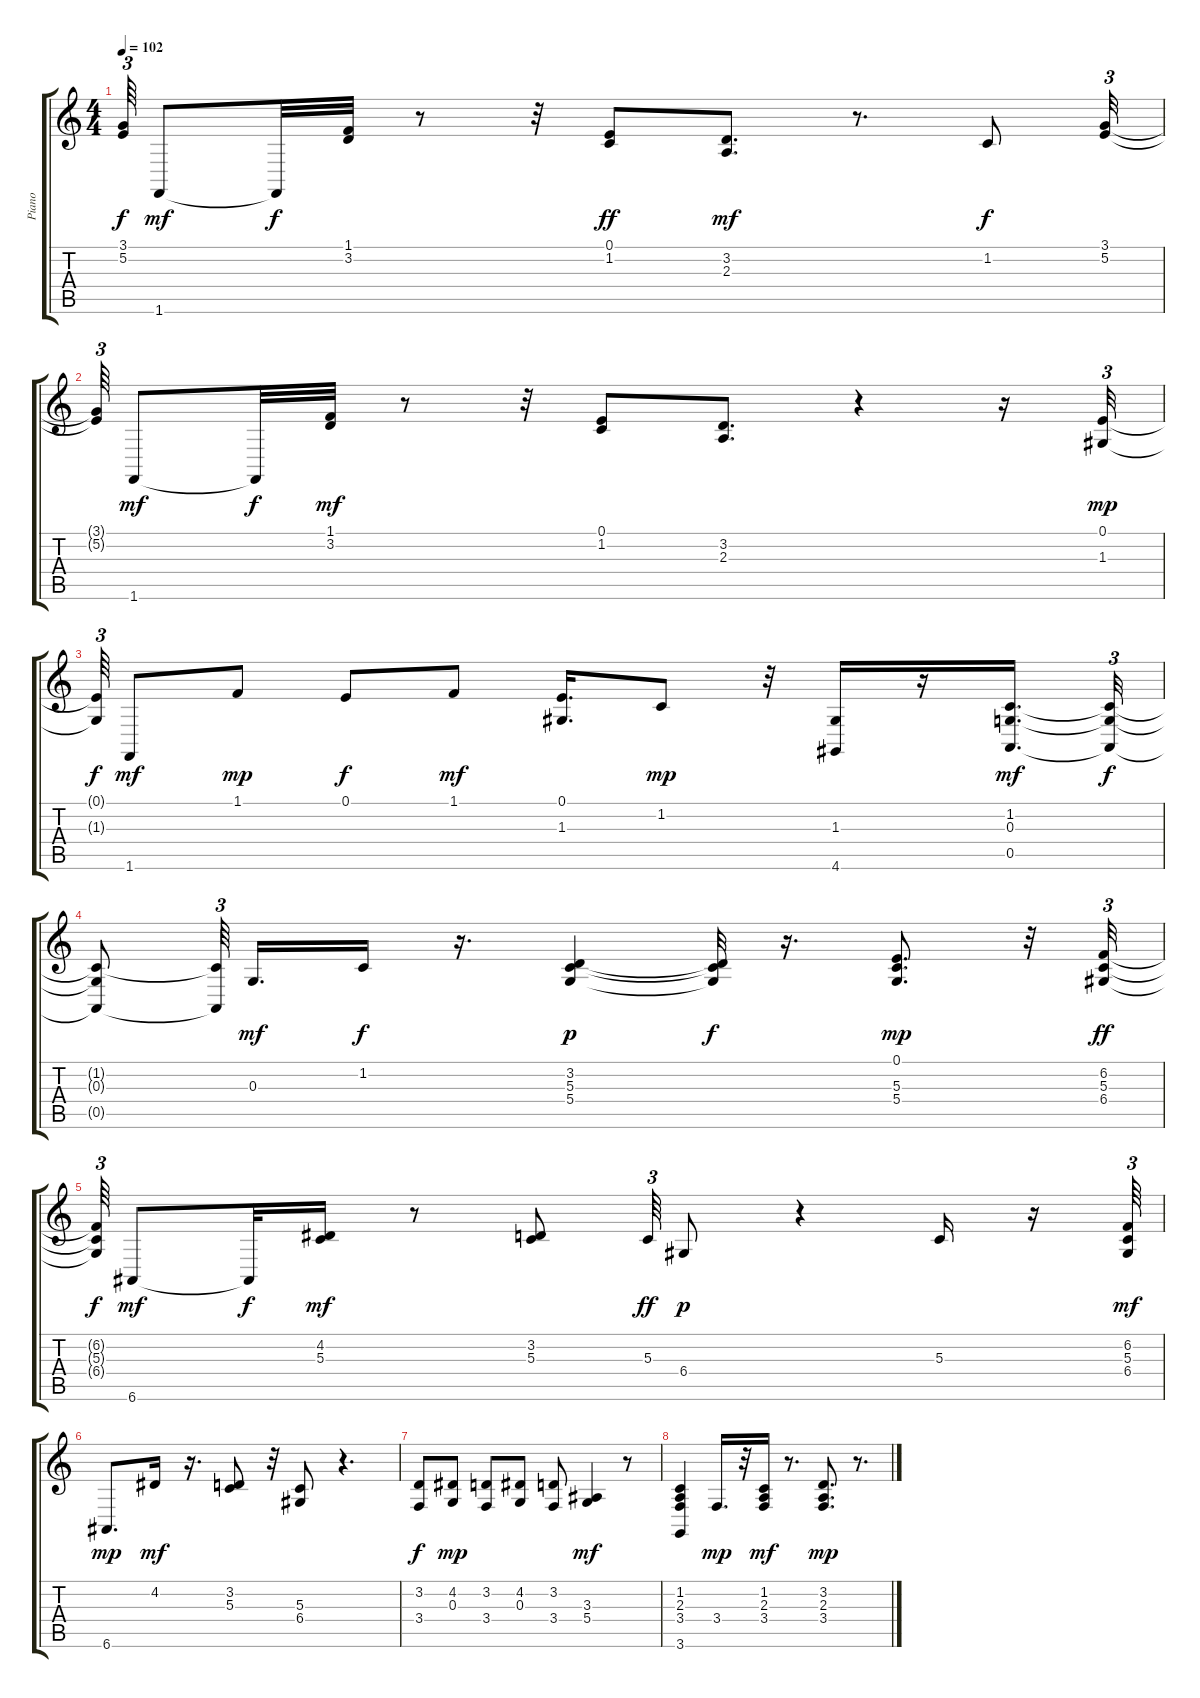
\track ("Piano" "Piano") {instrument acousticgrandpiano}
\staff {score tabs}
\tuning (E4 B3 G3 D3 A2 E2) {hide}
\ts (4 4)
\tempo 102
\clef g2
\ks c
(3.1{t} 5.2{t}).64{tu (3 2) dy f} 1.6.8{dy mf} 1.6{t}.32{dy f} (1.1 3.2).32 r.8 r.32 (0.1 1.2).8{dy ff} (3.2 2.3).8{d dy mf} r.8{d} 1.2.8{dy f} (3.1 5.2).32{tu (3 2)} |
(3.1{t} 5.2{t}).64{tu (3 2)} 1.6.8{dy mf} 1.6{t}.32{dy f} (1.1 3.2).32{dy mf} r.8 r.32 (0.1 1.2).8 (3.2 2.3).8{d} r.4 r.16 (0.1 1.3).32{tu (3 2) dy mp} |
(0.1{t} 1.3{t}).64{tu (3 2) dy f} 1.6.8{dy mf} 1.1.8{dy mp} 0.1.8{dy f} 1.1.8{dy mf} (0.1 1.3).16{d} 1.2.8{dy mp} r.32 (1.3 4.6).16 r.16 (1.2 0.3 0.5).16{d dy mf} (1.2{t} 0.3{t} 0.5{t}).32{tu (3 2) dy f} |
(1.2{t} 0.3{t} 0.5{t}).8 (1.2{t} 0.5{t}).64{tu (3 2) beam splitsecondary} 0.3.16{d dy mf} 1.2.16{dy f} r.16{d} (3.2 5.3 5.4).4{dy p} (3.2{t} 5.3{t} 5.4{t}).32{dy f} r.16{d} (0.1 5.3 5.4).8{d dy mp} r.32 (6.2 5.3 6.4).32{tu (3 2) dy ff} |
(6.2{t} 5.3{t} 6.4{t}).64{tu (3 2) dy f} 6.6.8{dy mf} 6.6{t}.32{dy f} (4.2 5.3).16{dy mf} r.8 (3.2 5.3).8 5.3.64{tu (3 2) dy ff} 6.4.8{dy p} r.4 5.3.16 r.16 (6.2 5.3 6.4).64{tu (3 2) dy mf} |
6.6.8{d dy mp} 4.2.16{dy mf} r.16{d} (3.2 5.3).8 r.32 (5.3 6.4).8 r.4{d} |
(3.2 3.4).8{dy f} (4.2 0.3).8{dy mp} (3.2 3.4).8 (4.2 0.3).8 (3.2 3.4).8 (3.3 5.4).4{dy mf} r.8 |
(1.2 2.3 3.4 3.6).4 3.4.16{d dy mp} r.32 (1.2 2.3 3.4).16{dy mf} r.8{d} (3.2 2.3 3.4).8{d dy mp} r.8{d}
